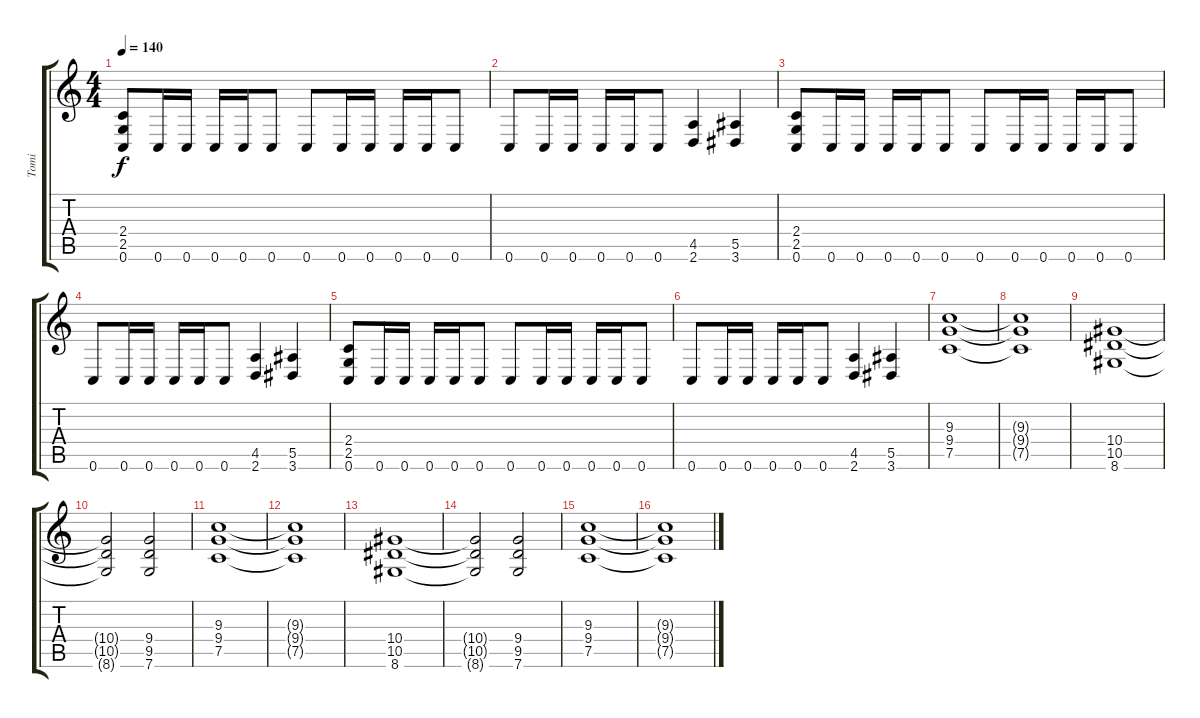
\track ("Tomi" "Tomi") {instrument distortionguitar}
\staff {score tabs}
\tuning (C4 G3 Eb3 Bb2 F2 C2) {hide}
\ts (4 4)
\tempo 140
\clef g2
\ks c
(2.4 2.5 0.6).8{dy f} 0.6.16 0.6.16 0.6.16 0.6.16 0.6.8 0.6.8 0.6.16 0.6.16 0.6.16 0.6.16 0.6.8 |
0.6.8 0.6.16 0.6.16 0.6.16 0.6.16 0.6.8 (4.5 2.6).4 (5.5 3.6).4 |
(2.4 2.5 0.6).8 0.6.16 0.6.16 0.6.16 0.6.16 0.6.8 0.6.8 0.6.16 0.6.16 0.6.16 0.6.16 0.6.8 |
0.6.8 0.6.16 0.6.16 0.6.16 0.6.16 0.6.8 (4.5 2.6).4 (5.5 3.6).4 |
(2.4 2.5 0.6).8 0.6.16 0.6.16 0.6.16 0.6.16 0.6.8 0.6.8 0.6.16 0.6.16 0.6.16 0.6.16 0.6.8 |
0.6.8 0.6.16 0.6.16 0.6.16 0.6.16 0.6.8 (4.5 2.6).4 (5.5 3.6).4 |
(9.3 9.4 7.5).1 |
(9.3{t} 9.4{t} 7.5{t}).1 |
(10.4 10.5 8.6).1 |
(10.4{t} 10.5{t} 8.6{t}).2 (9.4 9.5 7.6).2 |
(9.3 9.4 7.5).1 |
(9.3{t} 9.4{t} 7.5{t}).1 |
(10.4 10.5 8.6).1 |
(10.4{t} 10.5{t} 8.6{t}).2 (9.4 9.5 7.6).2 |
(9.3 9.4 7.5).1 |
(9.3{t} 9.4{t} 7.5{t}).1
